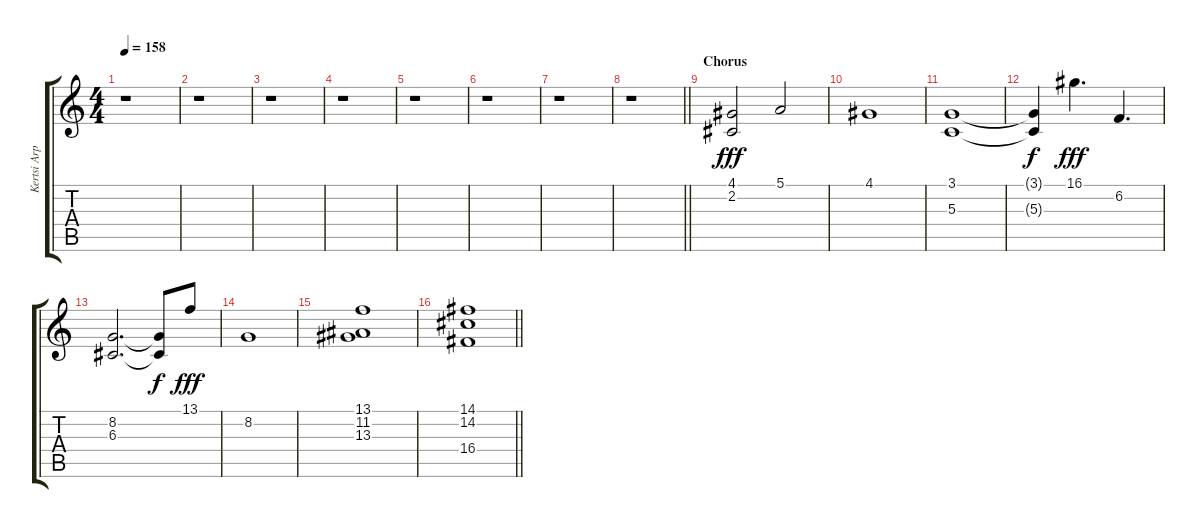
\track ("Kertsi Arp" "Kertsi Arp") {instrument choiraahs}
\staff {score tabs}
\tuning (E4 B3 G3 D3 A2 E2) {hide}
\ts (4 4)
\tempo 158
\clef g2
\ks c
r.1{dy fff} |
r.1 |
r.1 |
r.1 |
r.1 |
r.1 |
r.1 |
\barLineRight lightlight
r.1 |
\section ("" "Chorus")
(4.1 2.2).2 5.1.2 |
4.1.1 |
(3.1 5.3).1 |
(3.1{t} 5.3{t}).4{dy f} 16.1.4{d dy fff} 6.2.4{d} |
(8.2 6.3).2{d} (8.2{t} 6.3{t}).8{dy f} 13.1.8{dy fff} |
8.2.1 |
(13.1 11.2 13.3).1 |
\barLineRight lightlight
(14.1 14.2 16.4).1
